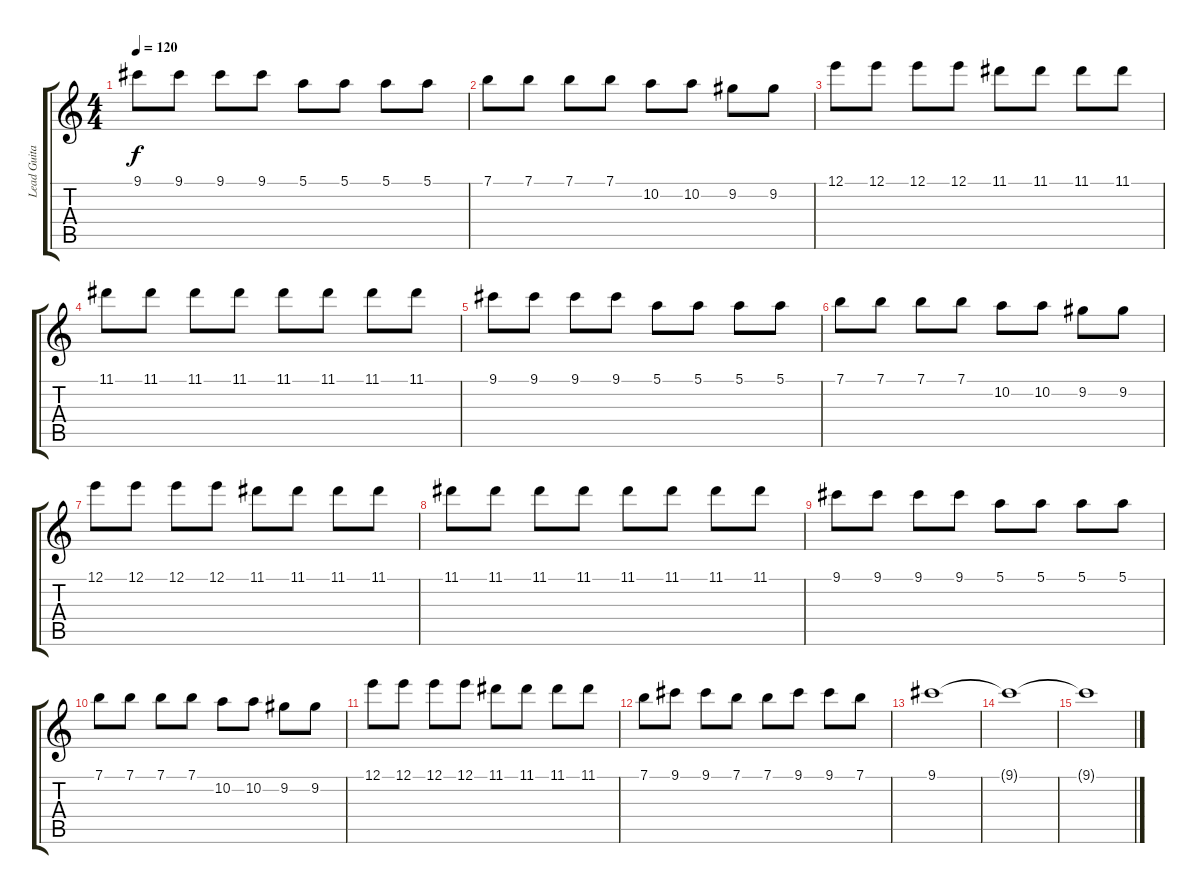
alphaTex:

\track ("Lead Guitar" "Lead Guita") {instrument overdrivenguitar}
\staff {score tabs}
\tuning (E4 B3 G3 D3 A2 D2) {hide}
\ts (4 4)
\tempo 120
\clef g2
\ks c
9.1.8{dy f} 9.1.8 9.1.8 9.1.8 5.1.8 5.1.8 5.1.8 5.1.8 |
7.1.8 7.1.8 7.1.8 7.1.8 10.2.8 10.2.8 9.2.8 9.2.8 |
12.1.8 12.1.8 12.1.8 12.1.8 11.1.8 11.1.8 11.1.8 11.1.8 |
11.1.8 11.1.8 11.1.8 11.1.8 11.1.8 11.1.8 11.1.8 11.1.8 |
9.1.8 9.1.8 9.1.8 9.1.8 5.1.8 5.1.8 5.1.8 5.1.8 |
7.1.8 7.1.8 7.1.8 7.1.8 10.2.8 10.2.8 9.2.8 9.2.8 |
12.1.8 12.1.8 12.1.8 12.1.8 11.1.8 11.1.8 11.1.8 11.1.8 |
11.1.8 11.1.8 11.1.8 11.1.8 11.1.8 11.1.8 11.1.8 11.1.8 |
9.1.8 9.1.8 9.1.8 9.1.8 5.1.8 5.1.8 5.1.8 5.1.8 |
7.1.8 7.1.8 7.1.8 7.1.8 10.2.8 10.2.8 9.2.8 9.2.8 |
12.1.8 12.1.8 12.1.8 12.1.8 11.1.8 11.1.8 11.1.8 11.1.8 |
7.1.8 9.1.8 9.1.8 7.1.8 7.1.8 9.1.8 9.1.8 7.1.8 |
9.1.1 |
9.1{t}.1 |
9.1{t}.1
